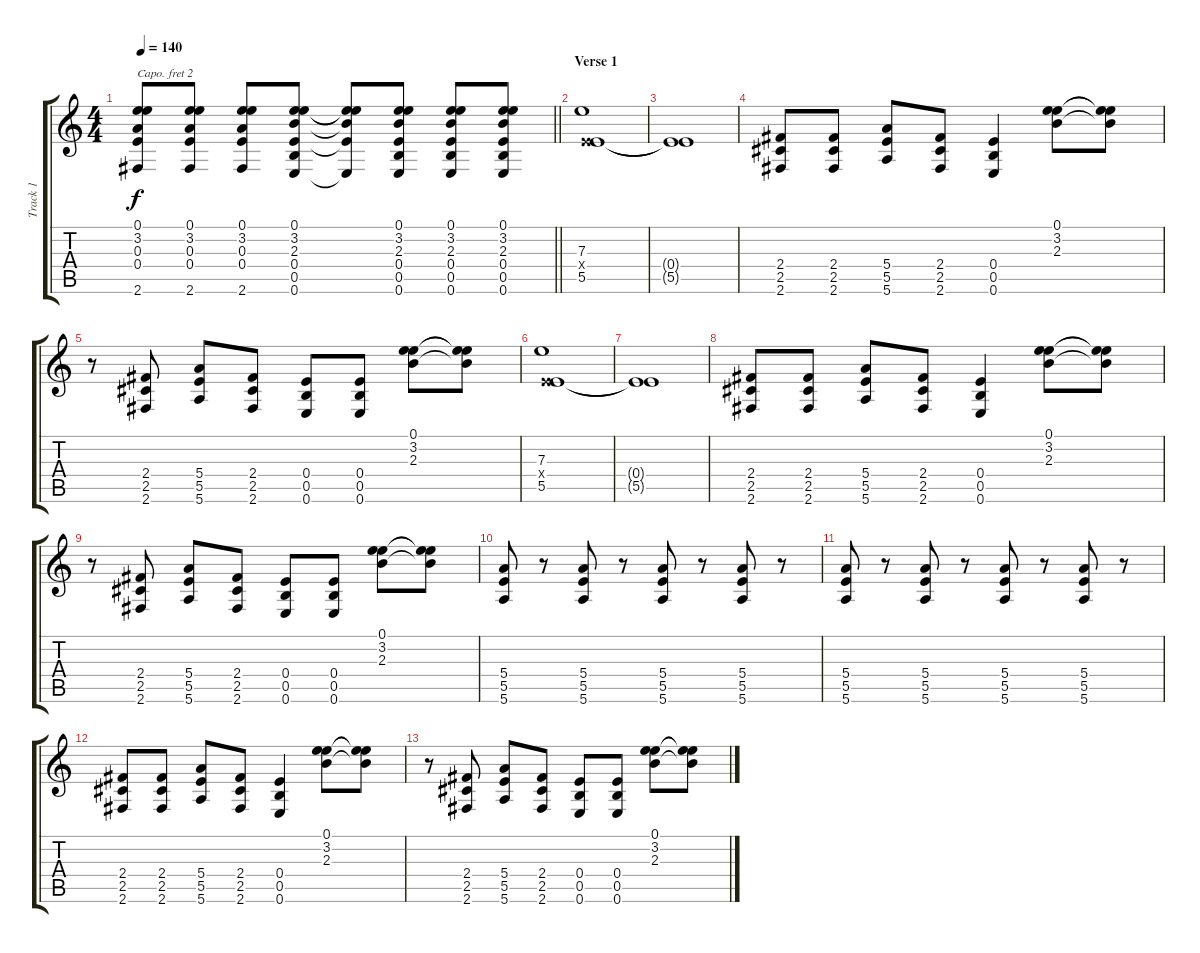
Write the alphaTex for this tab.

\track ("Track 1" "Track 1") {instrument electricguitarclean}
\staff {score tabs}
\capo 2
\tuning (D4 B3 G3 D3 A2 D2) {hide}
\ts (4 4)
\tempo 140
\clef g2
\barLineRight lightlight
\ks c
(0.1{t} 3.2{t} 0.3{t} 0.4{t} 2.6{t}).8{dy f} (0.1 3.2 0.3 0.4 2.6).8 (0.1 3.2 0.3 0.4 2.6).8 (0.1 3.2 2.3 0.4 0.5 0.6).8 (0.1{t} 3.2{t} 2.3{t} 0.4{t} 0.6{t}).8 (0.1 3.2 2.3 0.4 0.5 0.6).8 (0.1 3.2 2.3 0.4 0.5 0.6).8 (0.1 3.2 2.3 0.4 0.5 0.6).8 |
\section ("" "Verse 1")
(7.3 0.4{x} 5.5).1{instrument distortionguitar} |
(0.4{t} 5.5{t}).1 |
(2.4 2.5 2.6).8 (2.4 2.5 2.6).8 (5.4 5.5 5.6).8 (2.4 2.5 2.6).8 (0.4 0.5 0.6).4 (0.1 3.2 2.3).8 (0.1{t} 3.2{t} 2.3{t}).8 |
r.8 (2.4 2.5 2.6).8 (5.4 5.5 5.6).8 (2.4 2.5 2.6).8 (0.4 0.5 0.6).8 (0.4 0.5 0.6).8 (0.1 3.2 2.3).8 (0.1{t} 3.2{t} 2.3{t}).8 |
(7.3 0.4{x} 5.5).1{instrument distortionguitar} |
(0.4{t} 5.5{t}).1 |
(2.4 2.5 2.6).8 (2.4 2.5 2.6).8 (5.4 5.5 5.6).8 (2.4 2.5 2.6).8 (0.4 0.5 0.6).4 (0.1 3.2 2.3).8 (0.1{t} 3.2{t} 2.3{t}).8 |
r.8 (2.4 2.5 2.6).8 (5.4 5.5 5.6).8 (2.4 2.5 2.6).8 (0.4 0.5 0.6).8 (0.4 0.5 0.6).8 (0.1 3.2 2.3).8 (0.1{t} 3.2{t} 2.3{t}).8 |
(5.4 5.5 5.6).8 r.8 (5.4 5.5 5.6).8 r.8 (5.4 5.5 5.6).8 r.8 (5.4 5.5 5.6).8 r.8 |
(5.4 5.5 5.6).8 r.8 (5.4 5.5 5.6).8 r.8 (5.4 5.5 5.6).8 r.8 (5.4 5.5 5.6).8 r.8 |
(2.4 2.5 2.6).8 (2.4 2.5 2.6).8 (5.4 5.5 5.6).8 (2.4 2.5 2.6).8 (0.4 0.5 0.6).4 (0.1 3.2 2.3).8 (0.1{t} 3.2{t} 2.3{t}).8 |
r.8 (2.4 2.5 2.6).8 (5.4 5.5 5.6).8 (2.4 2.5 2.6).8 (0.4 0.5 0.6).8 (0.4 0.5 0.6).8 (0.1 3.2 2.3).8 (0.1{t} 3.2{t} 2.3{t}).8
